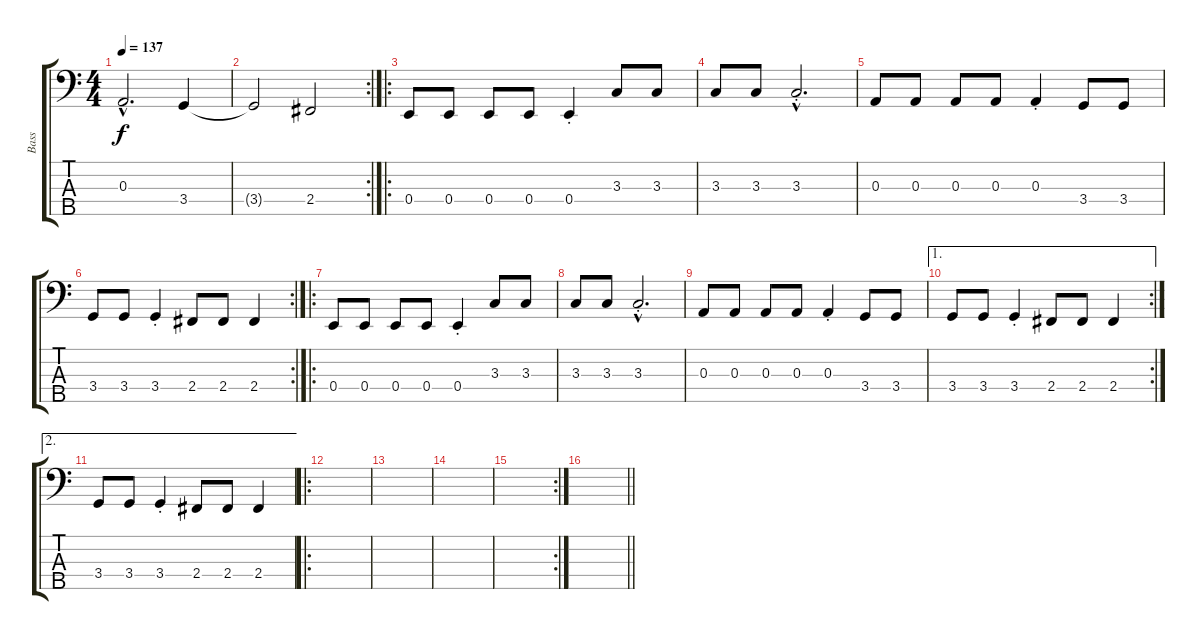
\track ("Bass" "Bass") {instrument electricbassfinger}
\staff {score tabs}
\tuning (G2 D2 A1 E1 B0) {hide}
\ts (4 4)
\tempo 137
\clef f4
\ks c
0.3{hac}.2{d dy f} 3.4.4 |
\rc 2
3.4{t}.2 2.4.2 |
\ro
0.4.8 0.4.8 0.4.8 0.4.8 0.4{st}.4 3.3.8 3.3.8 |
3.3.8 3.3.8 3.3{hac st}.2{d} |
0.3.8 0.3.8 0.3.8 0.3.8 0.3{st}.4 3.4.8 3.4.8 |
\rc 2
3.4.8 3.4.8 3.4{st}.4 2.4.8 2.4.8 2.4.4 |
\ro
0.4.8 0.4.8 0.4.8 0.4.8 0.4{st}.4 3.3.8 3.3.8 |
3.3.8 3.3.8 3.3{hac st}.2{d} |
0.3.8 0.3.8 0.3.8 0.3.8 0.3{st}.4 3.4.8 3.4.8 |
\ae 1
\rc 2
3.4.8 3.4.8 3.4{st}.4 2.4.8 2.4.8 2.4.4 |
\ae 2
3.4.8 3.4.8 3.4{st}.4 2.4.8 2.4.8 2.4.4 |
\ro
|
|
|
\rc 2
|
\barLineRight lightlight
